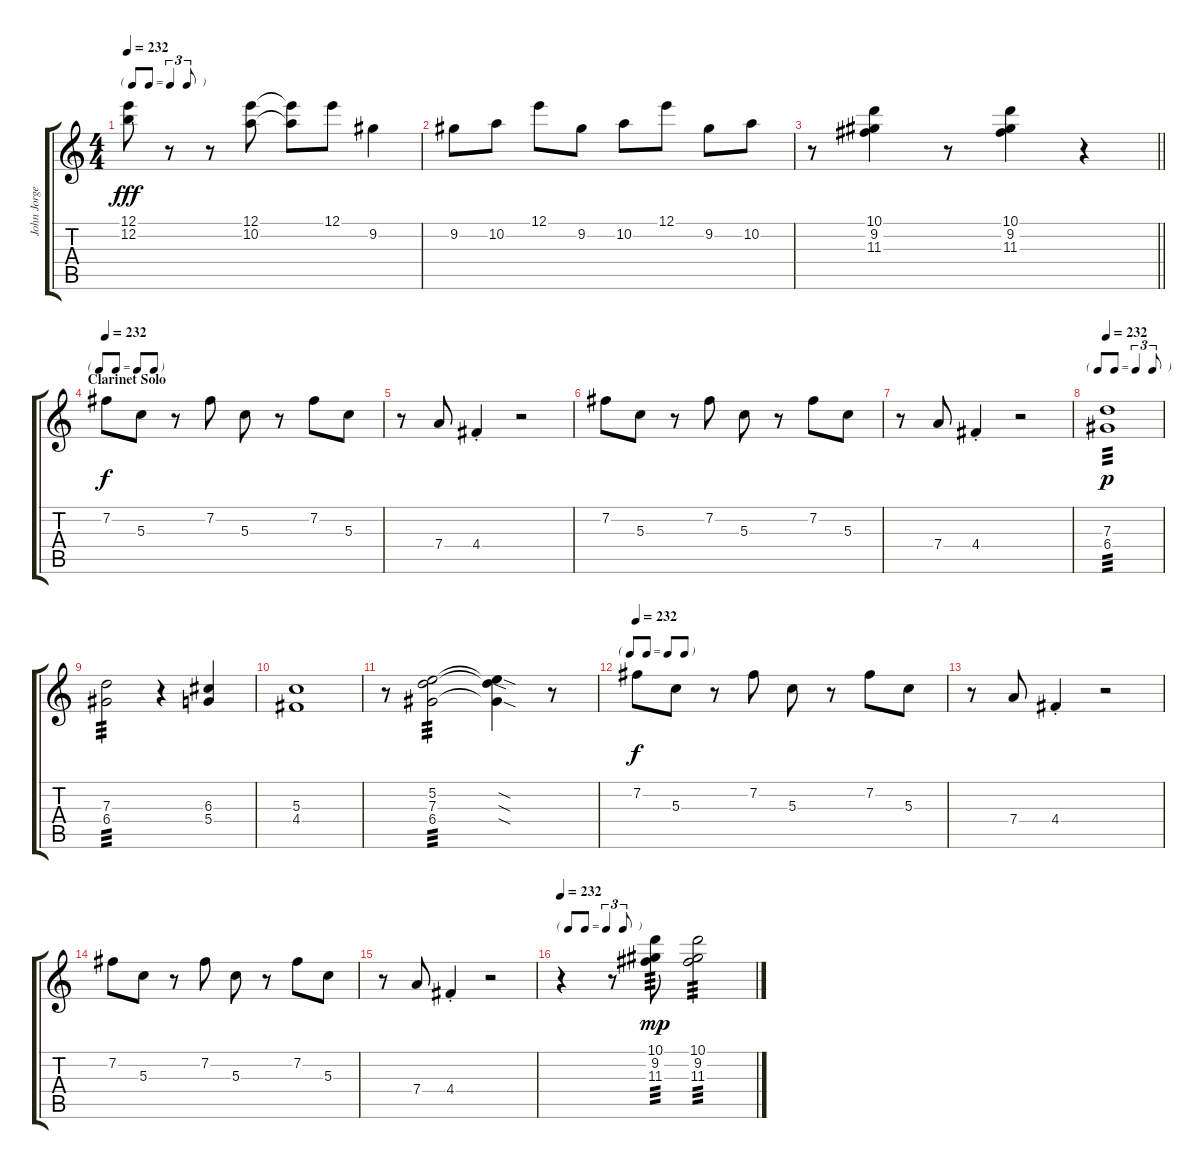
\track ("John Jorgenson - Lead" "John Jorge") {instrument acousticguitarsteel}
\staff {score tabs}
\tuning (E4 B3 G3 D3 A2 E2) {hide}
\ts (4 4)
\tf triplet8th
\tempo 232
\clef g2
\ks c
(12.1 12.2).8{dy fff} r.8 r.8 (12.1 10.2).8 (12.1{t} 10.2{t}).8 12.1.8 9.2.4 |
9.2.8 10.2.8 12.1.8 9.2.8 10.2.8 12.1.8 9.2.8 10.2.8 |
\barLineRight lightlight
r.8 (10.1 9.2 11.3).4 r.8 (10.1 9.2 11.3).4 r.4 |
\tf none
\section ("" "Clarinet Solo")
\tempo 232
7.2.8{dy f} 5.3.8 r.8 7.2.8 5.3.8 r.8 7.2.8 5.3.8 |
r.8 7.4.8 4.4{st}.4 r.2 |
7.2.8 5.3.8 r.8 7.2.8 5.3.8 r.8 7.2.8 5.3.8 |
r.8 7.4.8 4.4{st}.4 r.2 |
\tf triplet8th
\tempo 232
(7.3 6.4).1{tp 3 dy p} |
(7.3 6.4).2{tp 3} r.4 (6.3 5.4).4 |
(5.3 4.4).1 |
r.8 (5.2 7.3 6.4).2{tp 3} (5.2{sod t} 7.3{sod t} 6.4{sod t}).4 r.8 |
\tf none
\tempo 232
7.2.8{dy f} 5.3.8 r.8 7.2.8 5.3.8 r.8 7.2.8 5.3.8 |
r.8 7.4.8 4.4{st}.4 r.2 |
7.2.8 5.3.8 r.8 7.2.8 5.3.8 r.8 7.2.8 5.3.8 |
r.8 7.4.8 4.4{st}.4 r.2 |
\tf triplet8th
\tempo 232
r.4 r.8 (10.1 9.2 11.3).8{tp 3 dy mp} (10.1 9.2 11.3).2{tp 3}
